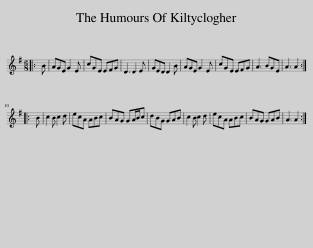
X:1
L:1/8
M:6/8
I:linebreak $
K:G
V:1 treble
V:1
|: B | AGE G2 E | cGE EFG | D3 D2 E | GED D2 B | %5
 AGE G2 E | cGE EFG | A3 BGE | A3 A2 ::$ B | %10
 c2 B c2 d | ecA ABc | BAG GA/B/c | dBG GAB | c2 B c2 d | %15
 ecA ABc | BAG GAB | A3 A2 :| %18
